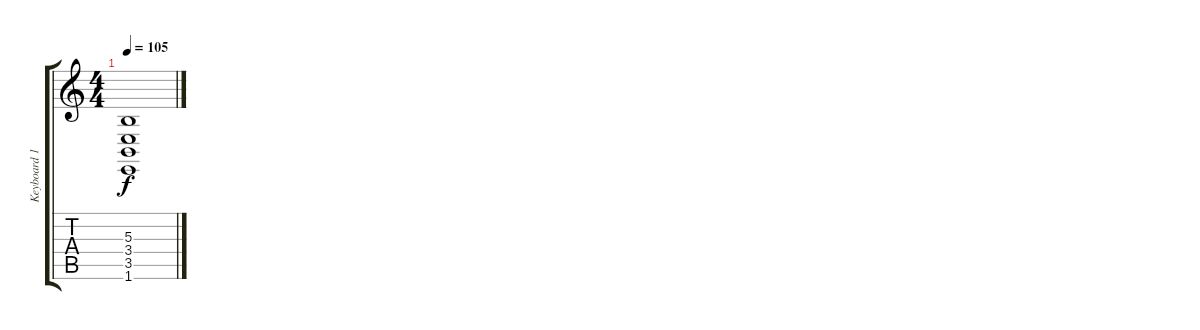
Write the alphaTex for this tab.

\track ("Keyboard 1 - BG" "Keyboard 1") {instrument pad4choir}
\staff {score tabs}
\tuning (Eb4 Bb3 Gb3 Db3 Ab2 Eb2) {hide}
\ts (4 4)
\tempo 105
\clef g2
\ks c
(5.3 3.4 3.5 1.6).1{dy f}
